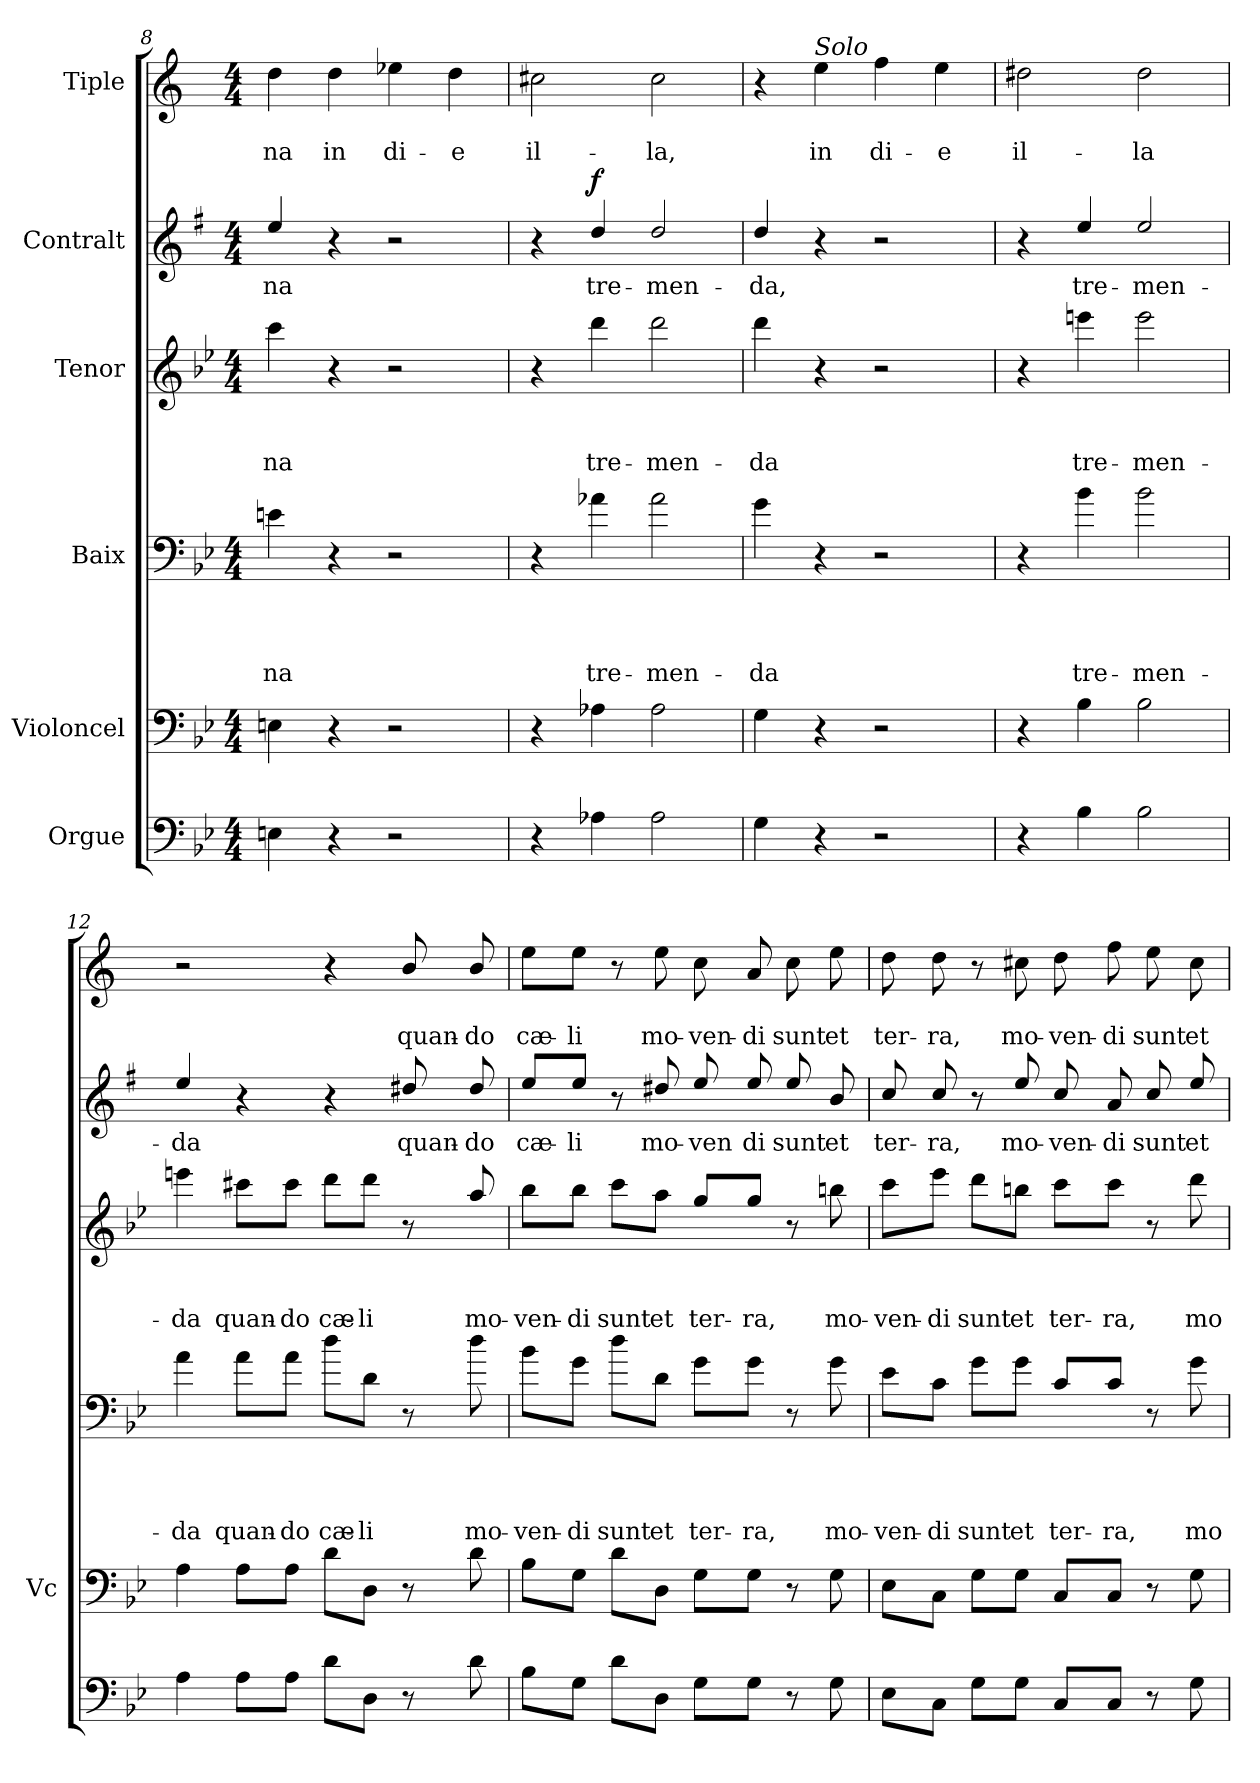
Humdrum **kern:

**kern	**kern	**kern	**text	**text	**text	**text	**kern	**text	**text	**text	**kern	**text	**dynam	**kern	**text	**text
*part6	*part5	*part4	*part4	*part4	*part4	*part4	*part3	*part3	*part3	*part3	*part2	*part2	*part2	*part1	*part1	*part1
*staff6	*staff5	*staff4	*staff4	*staff4	*staff4	*staff4	*staff3	*staff3	*staff3	*staff3	*staff2	*staff2	*staff2	*staff1	*staff1	*staff1
*I"Orgue	*I"Violoncel	*I"Baix	*	*	*	*	*I"Tenor	*	*	*	*I"Contralt	*	*	*I"Tiple	*	*
*	*I'Vc	*	*	*	*	*	*	*	*	*	*	*	*	*	*	*
*clefF4	*clefF4	*clefF4	*	*	*	*	*clefG2	*	*	*	*clefG2	*	*	*clefG2	*	*
*	*	*ITrd12c21	*	*	*	*	*ITrd8c14	*	*	*	*ITrd5c9	*	*	*ITrd1c2	*	*
*k[b-e-]	*k[b-e-]	*k[b-e-]	*	*	*	*	*k[b-e-]	*	*	*	*k[b-e-]	*	*	*k[b-e-]	*	*
*B-:	*B-:	*B-:	*	*	*	*	*B-:	*	*	*	*B-:	*	*	*B-:	*	*
*M4/4	*M4/4	*M4/4	*	*	*	*	*M4/4	*	*	*	*M4/4	*	*	*M4/4	*	*
=8	=8	=8	=8	=8	=8	=8	=8	=8	=8	=8	=8	=8	=8	=8	=8	=8
!	!	!	!	!	!	!LO:LY:b	!	!	!	!LO:LY:b	!	!LO:LY:b	!	!	!	!LO:LY:b
4En\	4En\	4En\	.	.	.	-na	4cc\	.	.	-na	4g/	-na	.	4cc\	.	-na
!	!	!	!	!	!	!	!	!	!	!	!	!	!	!	!	!LO:LY:b
4r	4r	4r	.	.	.	.	4r	.	.	.	4r	.	.	4cc\	.	in
!	!	!	!	!	!	!	!	!	!	!	!	!	!	!	!	!LO:LY:b
2r	2r	2r	.	.	.	.	2r	.	.	.	2r	.	.	4dd-X\	.	di-
!	!	!	!	!	!	!	!	!	!	!	!	!	!	!	!	!LO:LY:b
.	.	.	.	.	.	.	.	.	.	.	.	.	.	4cc\	.	-e
=9	=9	=9	=9	=9	=9	=9	=9	=9	=9	=9	=9	=9	=9	=9	=9	=9
!	!	!	!	!	!	!	!	!	!	!	!	!	!	!	!	!LO:LY:b
4r	4r	4r	.	.	.	.	4r	.	.	.	4r	.	.	2bn\	.	il-
!	!	!	!	!	!	!LO:LY:b	!	!	!	!LO:LY:b	!	!LO:LY:b	!LO:DY:a	!	!	!
4A-X\	4A-X\	4A-X\	.	.	.	tre-	4dd\	.	.	tre-	4f/	tre-	f	.	.	.
!	!	!	!	!	!	!LO:LY:b	!	!	!	!LO:LY:b	!	!LO:LY:b	!	!	!	!LO:LY:b
2A-\	2A-\	2A-\	.	.	.	-men-	2dd\	.	.	-men-	2f/	-men-	.	2b\	.	-la,
=10	=10	=10	=10	=10	=10	=10	=10	=10	=10	=10	=10	=10	=10	=10	=10	=10
!	!	!	!	!	!	!LO:LY:b	!	!	!	!LO:LY:b	!	!LO:LY:b	!	!	!	!
4G\	4G\	4G\	.	.	.	-da	4dd\	.	.	-da	4f/	-da,	.	4r	.	.
!	!	!	!	!	!	!	!	!	!	!	!	!	!	!LO:TX:a:i:t=Solo	!	!
!	!	!	!	!	!	!	!	!	!	!	!	!	!	!	!	!LO:LY:b
4r	4r	4r	.	.	.	.	4r	.	.	.	4r	.	.	4dd\	.	in
!	!	!	!	!	!	!	!	!	!	!	!	!	!	!	!	!LO:LY:b
2r	2r	2r	.	.	.	.	2r	.	.	.	2r	.	.	4ee-\	.	di-
!	!	!	!	!	!	!	!	!	!	!	!	!	!	!	!	!LO:LY:b
.	.	.	.	.	.	.	.	.	.	.	.	.	.	4dd\	.	-e
!!LO:PB:g=z
=11	=11	=11	=11	=11	=11	=11	=11	=11	=11	=11	=11	=11	=11	=11	=11	=11
!	!	!	!	!	!	!	!	!	!	!	!	!	!	!	!	!LO:LY:b
4r	4r	4r	.	.	.	.	4r	.	.	.	4r	.	.	2cc#X\	.	il-
!	!	!	!	!	!	!LO:LY:b	!	!	!	!LO:LY:b	!	!LO:LY:b	!	!	!	!
4B-\	4B-\	4B-\	.	.	.	tre-	4een\	.	.	tre-	4g/	tre-	.	.	.	.
!	!	!	!	!	!	!LO:LY:b	!	!	!	!LO:LY:b	!	!LO:LY:b	!	!	!	!LO:LY:b
2B-\	2B-\	2B-\	.	.	.	-men-	2ee\	.	.	-men-	2g/	-men-	.	2cc#\	.	-la
=12	=12	=12	=12	=12	=12	=12	=12	=12	=12	=12	=12	=12	=12	=12	=12	=12
!	!	!	!	!	!	!LO:LY:b	!	!	!	!LO:LY:b	!	!LO:LY:b	!	!	!	!
4A\	4A\	4A\	.	.	.	-da	4een\	.	.	-da	4g/	-da	.	2r	.	.
!	!	!	!	!	!	!LO:LY:b	!	!	!	!LO:LY:b	!	!	!	!	!	!
8A\L	8A\L	8A\L	.	.	.	quan-	8cc#X\L	.	.	quan-	4r	.	.	.	.	.
!	!	!	!	!	!	!LO:LY:b	!	!	!	!LO:LY:b	!	!	!	!	!	!
8A\J	8A\J	8A\J	.	.	.	-do	8cc#\J	.	.	-do	.	.	.	.	.	.
!	!	!	!	!	!	!LO:LY:b	!	!	!	!LO:LY:b	!	!	!	!	!	!
8d\L	8d\L	8d\L	.	.	.	cæ-	8dd\L	.	.	cæ-	4r	.	.	4r	.	.
!	!	!	!	!	!	!LO:LY:b	!	!	!	!LO:LY:b	!	!	!	!	!	!
8D\J	8D\J	8D\J	.	.	.	-li	8dd\J	.	.	-li	.	.	.	.	.	.
!	!	!	!	!	!	!	!	!	!	!	!	!LO:LY:b	!	!	!	!LO:LY:b
8r	8r	8r	.	.	.	.	8r	.	.	.	8f#X/	quan-	.	8a/	.	quan-
!	!	!	!	!	!	!LO:LY:b	!	!	!	!LO:LY:b	!	!LO:LY:b	!	!	!	!LO:LY:b
8d\	8d\	8d\	.	.	.	mo-	8a/	.	.	mo-	8f#/	-do	.	8a/	.	-do
=13	=13	=13	=13	=13	=13	=13	=13	=13	=13	=13	=13	=13	=13	=13	=13	=13
!	!	!	!	!	!	!LO:LY:b	!	!	!	!LO:LY:b	!	!LO:LY:b	!	!	!	!LO:LY:b
8B-\L	8B-\L	8B-\L	.	.	.	-ven-	8b-\L	.	.	-ven-	8g/L	cæ-	.	8dd\L	.	cæ-
!	!	!	!	!	!	!LO:LY:b	!	!	!	!LO:LY:b	!	!LO:LY:b	!	!	!	!LO:LY:b
8G\J	8G\J	8G\J	.	.	.	-di	8b-\J	.	.	-di	8g/J	-li	.	8dd\J	.	-li
!	!	!	!	!	!	!LO:LY:b	!	!	!	!LO:LY:b	!	!	!	!	!	!
8d\L	8d\L	8d\L	.	.	.	sunt	8cc\L	.	.	sunt	8r	.	.	8r	.	.
!	!	!	!	!	!	!LO:LY:b	!	!	!	!LO:LY:b	!	!LO:LY:b	!	!	!	!LO:LY:b
8D\J	8D\J	8D\J	.	.	.	et	8a\J	.	.	et	8f#X/	mo-	.	8dd\	.	mo-
!	!	!	!	!	!	!LO:LY:b	!	!	!	!LO:LY:b	!	!LO:LY:b	!	!	!	!LO:LY:b
8G\L	8G\L	8G\L	.	.	.	ter-	8g/L	.	.	ter-	8g/	-ven	.	8b-\	.	-ven-
!	!	!	!	!	!	!LO:LY:b	!	!	!	!LO:LY:b	!	!LO:LY:b	!	!	!	!LO:LY:b
8G\J	8G\J	8G\J	.	.	.	-ra,	8g/J	.	.	-ra,	8g/	di	.	8g/	.	-di
!	!	!	!	!	!	!	!	!	!	!	!	!LO:LY:b	!	!	!	!LO:LY:b
8r	8r	8r	.	.	.	.	8r	.	.	.	8g/	sunt	.	8b-\	.	sunt
!	!	!	!	!	!	!LO:LY:b	!	!	!	!LO:LY:b	!	!LO:LY:b	!	!	!	!LO:LY:b
8G\	8G\	8G\	.	.	.	mo-	8bn\	.	.	mo-	8d/	et	.	8dd\	.	et
!!LO:LB:g=z
=14	=14	=14	=14	=14	=14	=14	=14	=14	=14	=14	=14	=14	=14	=14	=14	=14
!	!	!	!	!	!	!LO:LY:b	!	!	!	!LO:LY:b	!	!LO:LY:b	!	!	!	!LO:LY:b
8E-\L	8E-\L	8E-\L	.	.	.	-ven-	8cc\L	.	.	-ven-	8e-/	ter-	.	8cc\	.	ter-
!	!	!	!	!	!	!LO:LY:b	!	!	!	!LO:LY:b	!	!LO:LY:b	!	!	!	!LO:LY:b
8C\J	8C\J	8C\J	.	.	.	-di	8ee-\J	.	.	-di	8e-/	-ra,	.	8cc\	.	-ra,
!	!	!	!	!	!	!LO:LY:b	!	!	!	!LO:LY:b	!	!	!	!	!	!
8G\L	8G\L	8G\L	.	.	.	sunt	8dd\L	.	.	sunt	8r	.	.	8r	.	.
!	!	!	!	!	!	!LO:LY:b	!	!	!	!LO:LY:b	!	!LO:LY:b	!	!	!	!LO:LY:b
8G\J	8G\J	8G\J	.	.	.	et	8bn\J	.	.	et	8g/	mo-	.	8bn\	.	mo-
!	!	!	!	!	!	!LO:LY:b	!	!	!	!LO:LY:b	!	!LO:LY:b	!	!	!	!LO:LY:b
8C/L	8C/L	8C/L	.	.	.	ter-	8cc\L	.	.	ter-	8e-/	-ven-	.	8cc\	.	-ven-
!	!	!	!	!	!	!LO:LY:b	!	!	!	!LO:LY:b	!	!LO:LY:b	!	!	!	!LO:LY:b
8C/J	8C/J	8C/J	.	.	.	-ra,	8cc\J	.	.	-ra,	8c/	-di	.	8ee-\	.	-di
!	!	!	!	!	!	!	!	!	!	!	!	!LO:LY:b	!	!	!	!LO:LY:b
8r	8r	8r	.	.	.	.	8r	.	.	.	8e-/	sunt	.	8dd\	.	sunt
!	!	!	!	!	!	!LO:LY:b	!	!	!	!LO:LY:b	!	!LO:LY:b	!	!	!	!LO:LY:b
8G\	8G\	8G\	.	.	.	mo-	8dd\	.	.	mo-	8g/	et	.	8b\	.	et
=	=	=	=	=	=	=	=	=	=	=	=	=	=	=	=	=
*-	*-	*-	*-	*-	*-	*-	*-	*-	*-	*-	*-	*-	*-	*-	*-	*-
